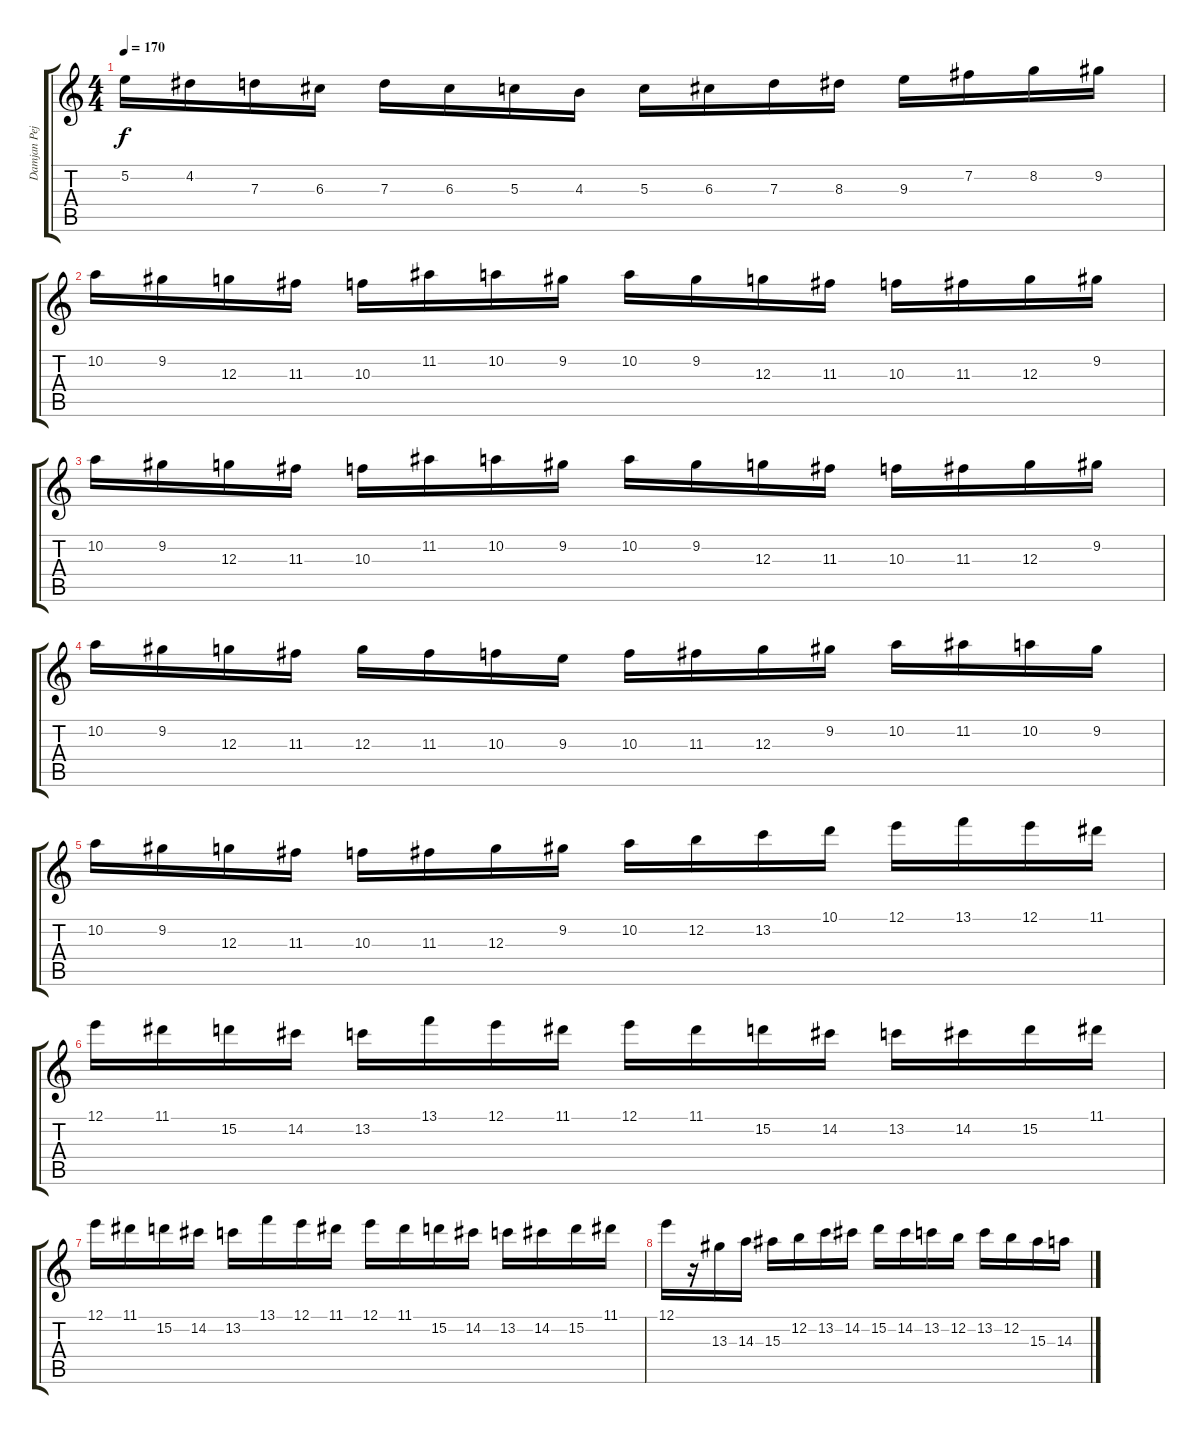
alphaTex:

\track ("Damjan Pejcinoski" "Damjan Pej") {instrument acousticguitarsteel}
\staff {score tabs}
\tuning (E4 B3 G3 D3 A2 E2) {hide}
\ts (4 4)
\tempo 170
\clef g2
\ks c
5.2.16{dy f} 4.2.16 7.3.16 6.3.16 7.3.16 6.3.16 5.3.16 4.3.16 5.3.16 6.3.16 7.3.16 8.3.16 9.3.16 7.2.16 8.2.16 9.2.16 |
10.2.16 9.2.16 12.3.16 11.3.16 10.3.16 11.2.16 10.2.16 9.2.16 10.2.16 9.2.16 12.3.16 11.3.16 10.3.16 11.3.16 12.3.16 9.2.16 |
10.2.16 9.2.16 12.3.16 11.3.16 10.3.16 11.2.16 10.2.16 9.2.16 10.2.16 9.2.16 12.3.16 11.3.16 10.3.16 11.3.16 12.3.16 9.2.16 |
10.2.16 9.2.16 12.3.16 11.3.16 12.3.16 11.3.16 10.3.16 9.3.16 10.3.16 11.3.16 12.3.16 9.2.16 10.2.16 11.2.16 10.2.16 9.2.16 |
10.2.16 9.2.16 12.3.16 11.3.16 10.3.16 11.3.16 12.3.16 9.2.16 10.2.16 12.2.16 13.2.16 10.1.16 12.1.16 13.1.16 12.1.16 11.1.16 |
12.1.16 11.1.16 15.2.16 14.2.16 13.2.16 13.1.16 12.1.16 11.1.16 12.1.16 11.1.16 15.2.16 14.2.16 13.2.16 14.2.16 15.2.16 11.1.16 |
12.1.16 11.1.16 15.2.16 14.2.16 13.2.16 13.1.16 12.1.16 11.1.16 12.1.16 11.1.16 15.2.16 14.2.16 13.2.16 14.2.16 15.2.16 11.1.16 |
12.1.16 r.16 13.3.16 14.3.16 15.3.16 12.2.16 13.2.16 14.2.16 15.2.16 14.2.16 13.2.16 12.2.16 13.2.16 12.2.16 15.3.16 14.3.16
